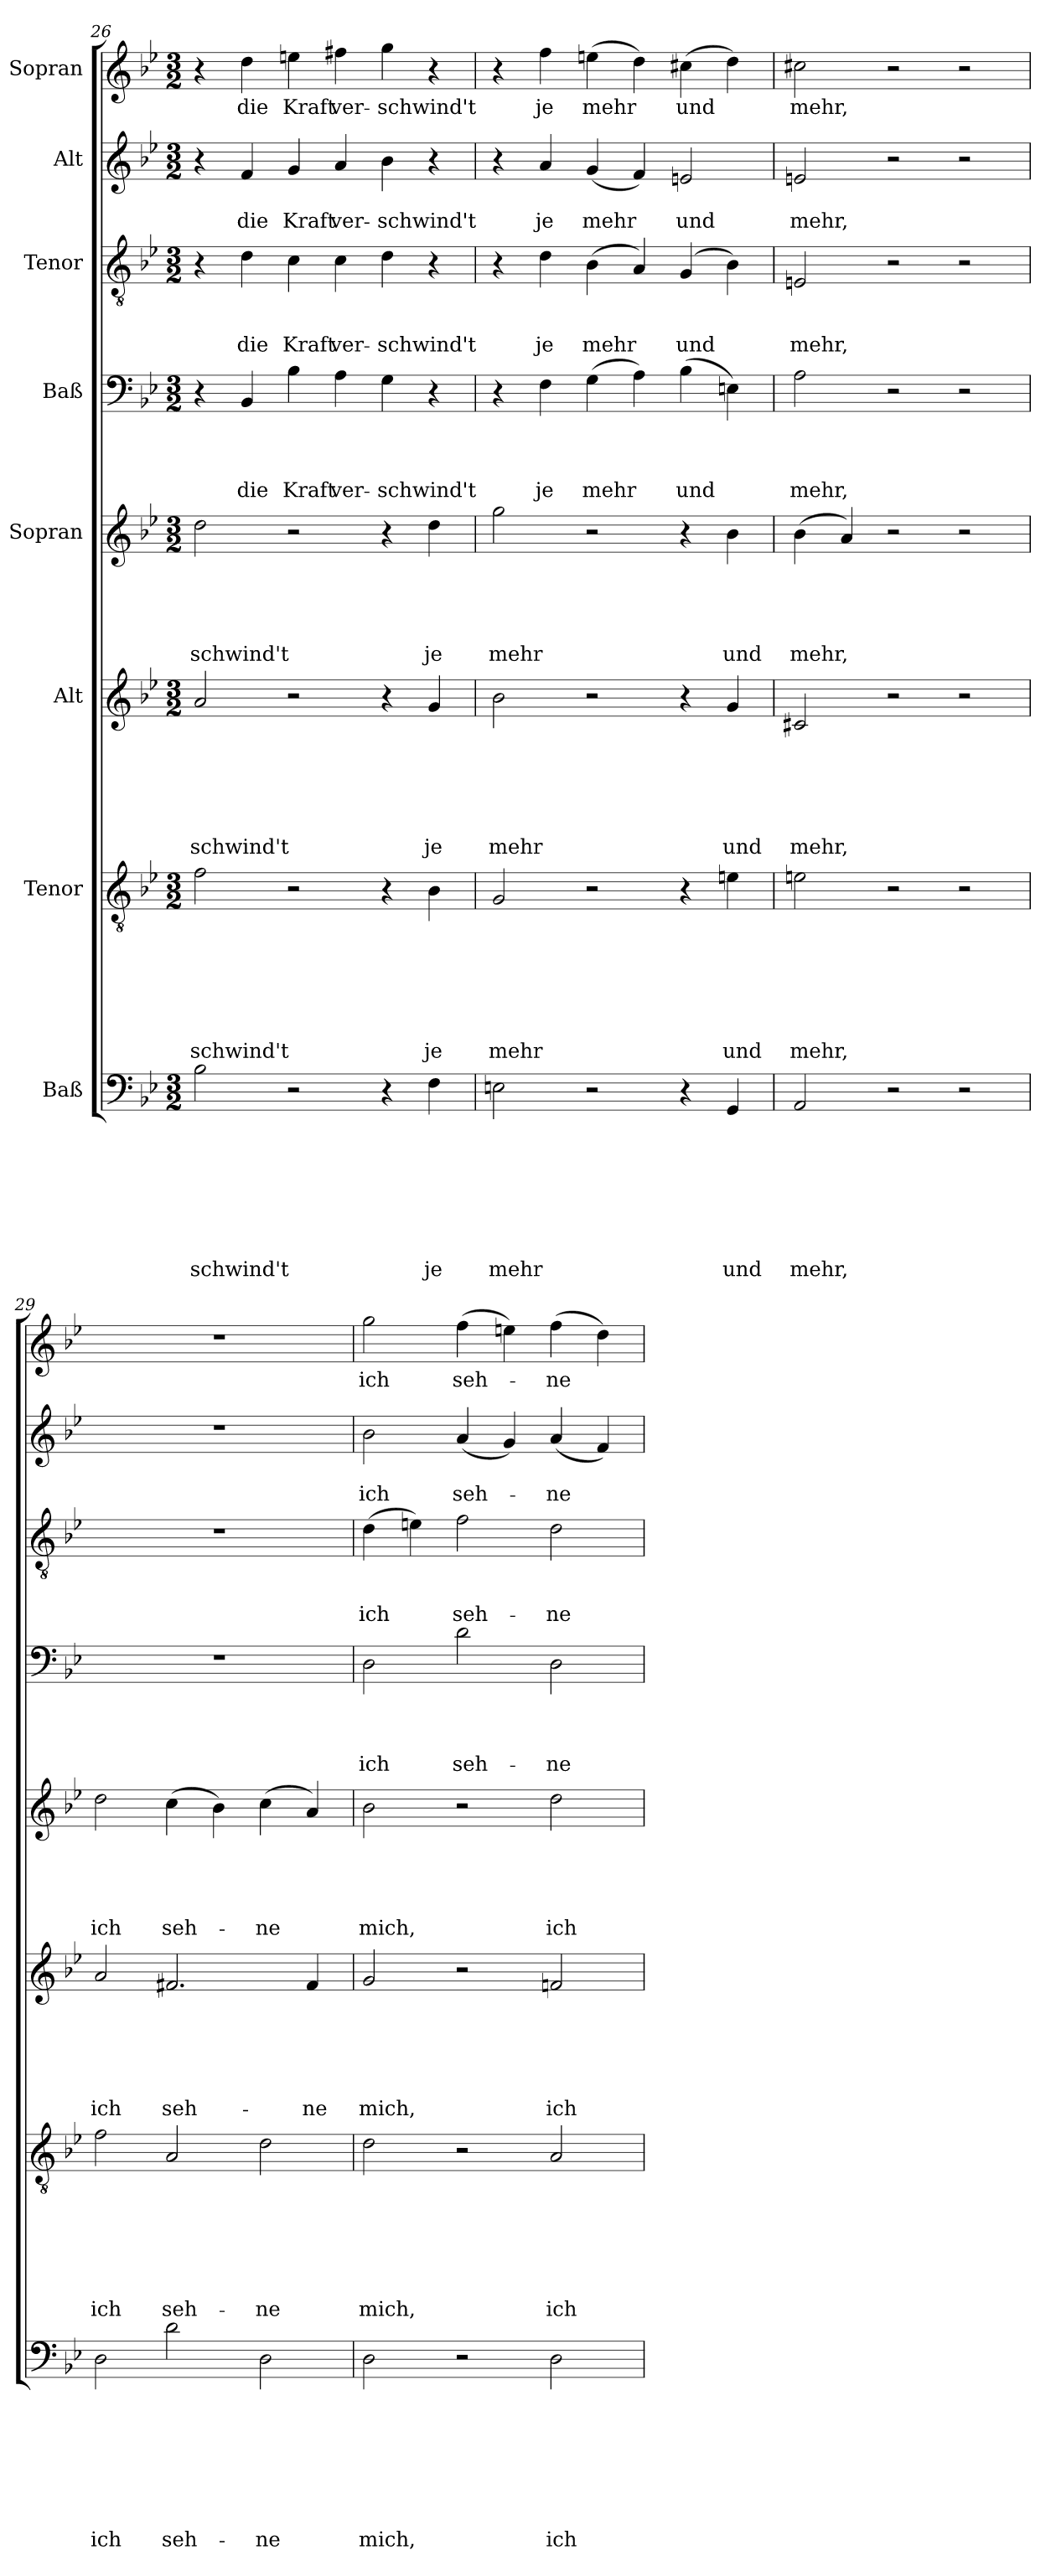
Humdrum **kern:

**kern	**text	**text	**text	**text	**text	**text	**text	**text	**kern	**text	**text	**text	**text	**text	**text	**text	**kern	**text	**text	**text	**text	**text	**text	**kern	**text	**text	**text	**text	**text	**kern	**text	**text	**text	**text	**kern	**text	**text	**text	**kern	**text	**text	**kern	**text
*part8	*part8	*part8	*part8	*part8	*part8	*part8	*part8	*part8	*part7	*part7	*part7	*part7	*part7	*part7	*part7	*part7	*part6	*part6	*part6	*part6	*part6	*part6	*part6	*part5	*part5	*part5	*part5	*part5	*part5	*part4	*part4	*part4	*part4	*part4	*part3	*part3	*part3	*part3	*part2	*part2	*part2	*part1	*part1
*staff8	*staff8	*staff8	*staff8	*staff8	*staff8	*staff8	*staff8	*staff8	*staff7	*staff7	*staff7	*staff7	*staff7	*staff7	*staff7	*staff7	*staff6	*staff6	*staff6	*staff6	*staff6	*staff6	*staff6	*staff5	*staff5	*staff5	*staff5	*staff5	*staff5	*staff4	*staff4	*staff4	*staff4	*staff4	*staff3	*staff3	*staff3	*staff3	*staff2	*staff2	*staff2	*staff1	*staff1
*I"Baß	*	*	*	*	*	*	*	*	*I"Tenor	*	*	*	*	*	*	*	*I"Alt	*	*	*	*	*	*	*I"Sopran	*	*	*	*	*	*I"Baß	*	*	*	*	*I"Tenor	*	*	*	*I"Alt	*	*	*I"Sopran	*
*clefF4	*	*	*	*	*	*	*	*	*clefGv2	*	*	*	*	*	*	*	*clefG2	*	*	*	*	*	*	*clefG2	*	*	*	*	*	*clefF4	*	*	*	*	*clefGv2	*	*	*	*clefG2	*	*	*clefG2	*
*k[b-e-]	*	*	*	*	*	*	*	*	*k[b-e-]	*	*	*	*	*	*	*	*k[b-e-]	*	*	*	*	*	*	*k[b-e-]	*	*	*	*	*	*k[b-e-]	*	*	*	*	*k[b-e-]	*	*	*	*k[b-e-]	*	*	*k[b-e-]	*
*g:	*	*	*	*	*	*	*	*	*g:	*	*	*	*	*	*	*	*g:	*	*	*	*	*	*	*g:	*	*	*	*	*	*g:	*	*	*	*	*g:	*	*	*	*g:	*	*	*g:	*
*M3/2	*	*	*	*	*	*	*	*	*M3/2	*	*	*	*	*	*	*	*M3/2	*	*	*	*	*	*	*M3/2	*	*	*	*	*	*M3/2	*	*	*	*	*M3/2	*	*	*	*M3/2	*	*	*M3/2	*
=26	=26	=26	=26	=26	=26	=26	=26	=26	=26	=26	=26	=26	=26	=26	=26	=26	=26	=26	=26	=26	=26	=26	=26	=26	=26	=26	=26	=26	=26	=26	=26	=26	=26	=26	=26	=26	=26	=26	=26	=26	=26	=26	=26
!	!	!	!	!	!	!	!	!LO:LY:b	!	!	!	!	!	!	!	!LO:LY:b	!	!	!	!	!	!	!LO:LY:b	!	!	!	!	!	!LO:LY:b	!	!	!	!	!	!	!	!	!	!	!	!	!	!
2B-\	.	.	.	.	.	.	.	-schwind't	2f\	.	.	.	.	.	.	-schwind't	2a/	.	.	.	.	.	-schwind't	2dd\	.	.	.	.	-schwind't	4r	.	.	.	.	4r	.	.	.	4r	.	.	4r	.
!	!	!	!	!	!	!	!	!	!	!	!	!	!	!	!	!	!	!	!	!	!	!	!	!	!	!	!	!	!	!	!	!	!	!LO:LY:b	!	!	!	!LO:LY:b	!	!	!LO:LY:b	!	!LO:LY:b
.	.	.	.	.	.	.	.	.	.	.	.	.	.	.	.	.	.	.	.	.	.	.	.	.	.	.	.	.	.	4BB-/	.	.	.	die	4d\	.	.	die	4f/	.	die	4dd\	die
!	!	!	!	!	!	!	!	!	!	!	!	!	!	!	!	!	!	!	!	!	!	!	!	!	!	!	!	!	!	!	!	!	!	!LO:LY:b	!	!	!	!LO:LY:b	!	!	!LO:LY:b	!	!LO:LY:b
2r	.	.	.	.	.	.	.	.	2r	.	.	.	.	.	.	.	2r	.	.	.	.	.	.	2r	.	.	.	.	.	4B-\	.	.	.	Kraft	4c\	.	.	Kraft	4g/	.	Kraft	4een\	Kraft
!	!	!	!	!	!	!	!	!	!	!	!	!	!	!	!	!	!	!	!	!	!	!	!	!	!	!	!	!	!	!	!	!	!	!LO:LY:b	!	!	!	!LO:LY:b	!	!	!LO:LY:b	!	!LO:LY:b
.	.	.	.	.	.	.	.	.	.	.	.	.	.	.	.	.	.	.	.	.	.	.	.	.	.	.	.	.	.	4A\	.	.	.	ver-	4c\	.	.	ver-	4a/	.	ver-	4ff#X\	ver-
!	!	!	!	!	!	!	!	!	!	!	!	!	!	!	!	!	!	!	!	!	!	!	!	!	!	!	!	!	!	!	!	!	!	!LO:LY:b	!	!	!	!LO:LY:b	!	!	!LO:LY:b	!	!LO:LY:b
4r	.	.	.	.	.	.	.	.	4r	.	.	.	.	.	.	.	4r	.	.	.	.	.	.	4r	.	.	.	.	.	4G\	.	.	.	-schwind't	4d\	.	.	-schwind't	4b-\	.	-schwind't	4gg\	-schwind't
!	!	!	!	!	!	!	!	!LO:LY:b	!	!	!	!	!	!	!	!LO:LY:b	!	!	!	!	!	!	!LO:LY:b	!	!	!	!	!	!LO:LY:b	!	!	!	!	!	!	!	!	!	!	!	!	!	!
4F\	.	.	.	.	.	.	.	je	4B-\	.	.	.	.	.	.	je	4g/	.	.	.	.	.	je	4dd\	.	.	.	.	je	4r	.	.	.	.	4r	.	.	.	4r	.	.	4r	.
=27	=27	=27	=27	=27	=27	=27	=27	=27	=27	=27	=27	=27	=27	=27	=27	=27	=27	=27	=27	=27	=27	=27	=27	=27	=27	=27	=27	=27	=27	=27	=27	=27	=27	=27	=27	=27	=27	=27	=27	=27	=27	=27	=27
!	!	!	!	!	!	!	!	!LO:LY:b	!	!	!	!	!	!	!	!LO:LY:b	!	!	!	!	!	!	!LO:LY:b	!	!	!	!	!	!LO:LY:b	!	!	!	!	!	!	!	!	!	!	!	!	!	!
2En\	.	.	.	.	.	.	.	mehr	2G/	.	.	.	.	.	.	mehr	2b-\	.	.	.	.	.	mehr	2gg\	.	.	.	.	mehr	4r	.	.	.	.	4r	.	.	.	4r	.	.	4r	.
!	!	!	!	!	!	!	!	!	!	!	!	!	!	!	!	!	!	!	!	!	!	!	!	!	!	!	!	!	!	!	!	!	!	!LO:LY:b	!	!	!	!LO:LY:b	!	!	!LO:LY:b	!	!LO:LY:b
.	.	.	.	.	.	.	.	.	.	.	.	.	.	.	.	.	.	.	.	.	.	.	.	.	.	.	.	.	.	4F\	.	.	.	je	4d\	.	.	je	4a/	.	je	4ff\	je
!	!	!	!	!	!	!	!	!	!	!	!	!	!	!	!	!	!	!	!	!	!	!	!	!	!	!	!	!	!	!	!	!	!	!LO:LY:b	!	!	!	!LO:LY:b	!	!	!LO:LY:b	!	!LO:LY:b
2r	.	.	.	.	.	.	.	.	2r	.	.	.	.	.	.	.	2r	.	.	.	.	.	.	2r	.	.	.	.	.	(>4G\	.	.	.	mehr	(>4B-\	.	.	mehr	(<4g/	.	mehr	(>4een\	mehr
.	.	.	.	.	.	.	.	.	.	.	.	.	.	.	.	.	.	.	.	.	.	.	.	.	.	.	.	.	.	4A\)	.	.	.	.	4A/)	.	.	.	4f/)	.	.	4dd\)	.
!	!	!	!	!	!	!	!	!	!	!	!	!	!	!	!	!	!	!	!	!	!	!	!	!	!	!	!	!	!	!	!	!	!	!LO:LY:b	!	!	!	!LO:LY:b	!	!	!LO:LY:b	!	!LO:LY:b
4r	.	.	.	.	.	.	.	.	4r	.	.	.	.	.	.	.	4r	.	.	.	.	.	.	4r	.	.	.	.	.	(>4B-\	.	.	.	und	(>4G/	.	.	und	2en/	.	und	(>4cc#X\	und
!	!	!	!	!	!	!	!	!LO:LY:b	!	!	!	!	!	!	!	!LO:LY:b	!	!	!	!	!	!	!LO:LY:b	!	!	!	!	!	!LO:LY:b	!	!	!	!	!	!	!	!	!	!	!	!	!	!
4GG/	.	.	.	.	.	.	.	und	4en\	.	.	.	.	.	.	und	4g/	.	.	.	.	.	und	4b-\	.	.	.	.	und	4En\)	.	.	.	.	4B-\)	.	.	.	.	.	.	4dd\)	.
!!LO:LB:g=z
=28	=28	=28	=28	=28	=28	=28	=28	=28	=28	=28	=28	=28	=28	=28	=28	=28	=28	=28	=28	=28	=28	=28	=28	=28	=28	=28	=28	=28	=28	=28	=28	=28	=28	=28	=28	=28	=28	=28	=28	=28	=28	=28	=28
!	!	!	!	!	!	!	!	!LO:LY:b	!	!	!	!	!	!	!	!LO:LY:b	!	!	!	!	!	!	!LO:LY:b	!	!	!	!	!	!LO:LY:b	!	!	!	!	!LO:LY:b	!	!	!	!LO:LY:b	!	!	!LO:LY:b	!	!LO:LY:b
2AA/	.	.	.	.	.	.	.	mehr,	2en\	.	.	.	.	.	.	mehr,	2c#X/	.	.	.	.	.	mehr,	(>4b-\	.	.	.	.	mehr,	2A\	.	.	.	mehr,	2En/	.	.	mehr,	2en/	.	mehr,	2cc#X\	mehr,
.	.	.	.	.	.	.	.	.	.	.	.	.	.	.	.	.	.	.	.	.	.	.	.	4a/)	.	.	.	.	.	.	.	.	.	.	.	.	.	.	.	.	.	.	.
2r	.	.	.	.	.	.	.	.	2r	.	.	.	.	.	.	.	2r	.	.	.	.	.	.	2r	.	.	.	.	.	2r	.	.	.	.	2r	.	.	.	2r	.	.	2r	.
2r	.	.	.	.	.	.	.	.	2r	.	.	.	.	.	.	.	2r	.	.	.	.	.	.	2r	.	.	.	.	.	2r	.	.	.	.	2r	.	.	.	2r	.	.	2r	.
=29	=29	=29	=29	=29	=29	=29	=29	=29	=29	=29	=29	=29	=29	=29	=29	=29	=29	=29	=29	=29	=29	=29	=29	=29	=29	=29	=29	=29	=29	=29	=29	=29	=29	=29	=29	=29	=29	=29	=29	=29	=29	=29	=29
!	!	!	!	!	!	!	!	!LO:LY:b	!	!	!	!	!	!	!	!LO:LY:b	!	!	!	!	!	!	!LO:LY:b	!	!	!	!	!	!LO:LY:b	!LO:N:vis=1	!	!	!	!	!LO:N:vis=1	!	!	!	!LO:N:vis=1	!	!	!LO:N:vis=1	!
2D\	.	.	.	.	.	.	.	ich	2f\	.	.	.	.	.	.	ich	2a/	.	.	.	.	.	ich	2dd\	.	.	.	.	ich	1.r	.	.	.	.	1.r	.	.	.	1.r	.	.	1.r	.
!	!	!	!	!	!	!	!	!LO:LY:b	!	!	!	!	!	!	!	!LO:LY:b	!	!	!	!	!	!	!LO:LY:b	!	!	!	!	!	!LO:LY:b	!	!	!	!	!	!	!	!	!	!	!	!	!	!
2d\	.	.	.	.	.	.	.	seh-	2A/	.	.	.	.	.	.	seh-	2.f#X/	.	.	.	.	.	seh-	(>4cc\	.	.	.	.	seh-	.	.	.	.	.	.	.	.	.	.	.	.	.	.
.	.	.	.	.	.	.	.	.	.	.	.	.	.	.	.	.	.	.	.	.	.	.	.	4b-\)	.	.	.	.	.	.	.	.	.	.	.	.	.	.	.	.	.	.	.
!	!	!	!	!	!	!	!	!LO:LY:b	!	!	!	!	!	!	!	!LO:LY:b	!	!	!	!	!	!	!	!	!	!	!	!	!LO:LY:b	!	!	!	!	!	!	!	!	!	!	!	!	!	!
2D\	.	.	.	.	.	.	.	-ne	2d\	.	.	.	.	.	.	-ne	.	.	.	.	.	.	.	(>4cc\	.	.	.	.	-ne	.	.	.	.	.	.	.	.	.	.	.	.	.	.
!	!	!	!	!	!	!	!	!	!	!	!	!	!	!	!	!	!	!	!	!	!	!	!LO:LY:b	!	!	!	!	!	!	!	!	!	!	!	!	!	!	!	!	!	!	!	!
.	.	.	.	.	.	.	.	.	.	.	.	.	.	.	.	.	4f#/	.	.	.	.	.	-ne	4a/)	.	.	.	.	.	.	.	.	.	.	.	.	.	.	.	.	.	.	.
=30	=30	=30	=30	=30	=30	=30	=30	=30	=30	=30	=30	=30	=30	=30	=30	=30	=30	=30	=30	=30	=30	=30	=30	=30	=30	=30	=30	=30	=30	=30	=30	=30	=30	=30	=30	=30	=30	=30	=30	=30	=30	=30	=30
!	!	!	!	!	!	!	!	!LO:LY:b	!	!	!	!	!	!	!	!LO:LY:b	!	!	!	!	!	!	!LO:LY:b	!	!	!	!	!	!LO:LY:b	!	!	!	!	!LO:LY:b	!	!	!	!LO:LY:b	!	!	!LO:LY:b	!	!LO:LY:b
2D\	.	.	.	.	.	.	.	mich,	2d\	.	.	.	.	.	.	mich,	2g/	.	.	.	.	.	mich,	2b-\	.	.	.	.	mich,	2D\	.	.	.	ich	(>4d\	.	.	ich	2b-\	.	ich	2gg\	ich
.	.	.	.	.	.	.	.	.	.	.	.	.	.	.	.	.	.	.	.	.	.	.	.	.	.	.	.	.	.	.	.	.	.	.	4en\)	.	.	.	.	.	.	.	.
!	!	!	!	!	!	!	!	!	!	!	!	!	!	!	!	!	!	!	!	!	!	!	!	!	!	!	!	!	!	!	!	!	!	!LO:LY:b	!	!	!	!LO:LY:b	!	!	!LO:LY:b	!	!LO:LY:b
2r	.	.	.	.	.	.	.	.	2r	.	.	.	.	.	.	.	2r	.	.	.	.	.	.	2r	.	.	.	.	.	2d\	.	.	.	seh-	2f\	.	.	seh-	(<4a/	.	seh-	(>4ff\	seh-
.	.	.	.	.	.	.	.	.	.	.	.	.	.	.	.	.	.	.	.	.	.	.	.	.	.	.	.	.	.	.	.	.	.	.	.	.	.	.	4g/)	.	.	4een\)	.
!	!	!	!	!	!	!	!	!LO:LY:b	!	!	!	!	!	!	!	!LO:LY:b	!	!	!	!	!	!	!LO:LY:b	!	!	!	!	!	!LO:LY:b	!	!	!	!	!LO:LY:b	!	!	!	!LO:LY:b	!	!	!LO:LY:b	!	!LO:LY:b
2D\	.	.	.	.	.	.	.	ich	2A/	.	.	.	.	.	.	ich	2fn/	.	.	.	.	.	ich	2dd\	.	.	.	.	ich	2D\	.	.	.	-ne	2d\	.	.	-ne	(<4a/	.	-ne	(>4ff\	-ne
.	.	.	.	.	.	.	.	.	.	.	.	.	.	.	.	.	.	.	.	.	.	.	.	.	.	.	.	.	.	.	.	.	.	.	.	.	.	.	4f/)	.	.	4dd\)	.
=	=	=	=	=	=	=	=	=	=	=	=	=	=	=	=	=	=	=	=	=	=	=	=	=	=	=	=	=	=	=	=	=	=	=	=	=	=	=	=	=	=	=	=
*-	*-	*-	*-	*-	*-	*-	*-	*-	*-	*-	*-	*-	*-	*-	*-	*-	*-	*-	*-	*-	*-	*-	*-	*-	*-	*-	*-	*-	*-	*-	*-	*-	*-	*-	*-	*-	*-	*-	*-	*-	*-	*-	*-
